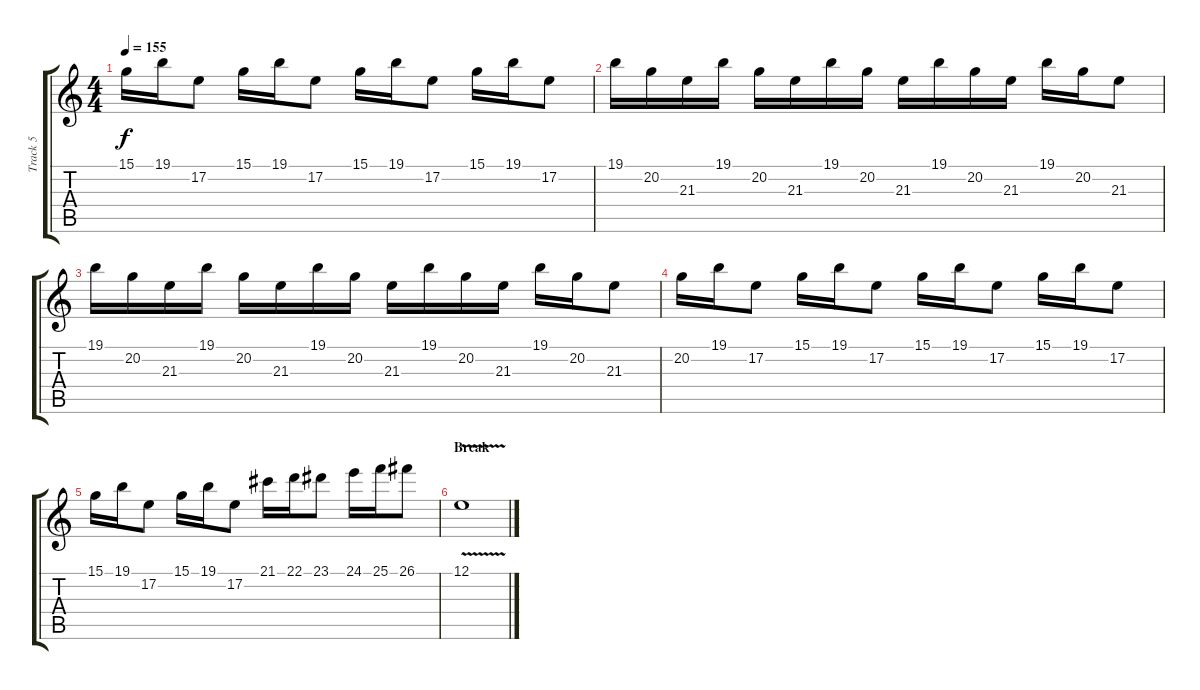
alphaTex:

\track ("Track 5" "Track 5") {instrument lead1square}
\staff {score tabs}
\tuning (E4 B3 G3 D3 A2 E2) {hide}
\ts (4 4)
\tempo 155
\clef g2
\ks c
15.1.16{dy f} 19.1.16 17.2.8 15.1.16 19.1.16 17.2.8 15.1.16 19.1.16 17.2.8 15.1.16 19.1.16 17.2.8 |
19.1.16 20.2.16 21.3.16 19.1.16 20.2.16 21.3.16 19.1.16 20.2.16 21.3.16 19.1.16 20.2.16 21.3.16 19.1.16 20.2.16 21.3.8 |
19.1.16 20.2.16 21.3.16 19.1.16 20.2.16 21.3.16 19.1.16 20.2.16 21.3.16 19.1.16 20.2.16 21.3.16 19.1.16 20.2.16 21.3.8 |
20.2.16 19.1.16 17.2.8 15.1.16 19.1.16 17.2.8 15.1.16 19.1.16 17.2.8 15.1.16 19.1.16 17.2.8 |
15.1.16 19.1.16 17.2.8 15.1.16 19.1.16 17.2.8 21.1.16 22.1.16 23.1.8 24.1.16 25.1.16 26.1.8 |
\section ("" "Break")
12.1{v}.1
